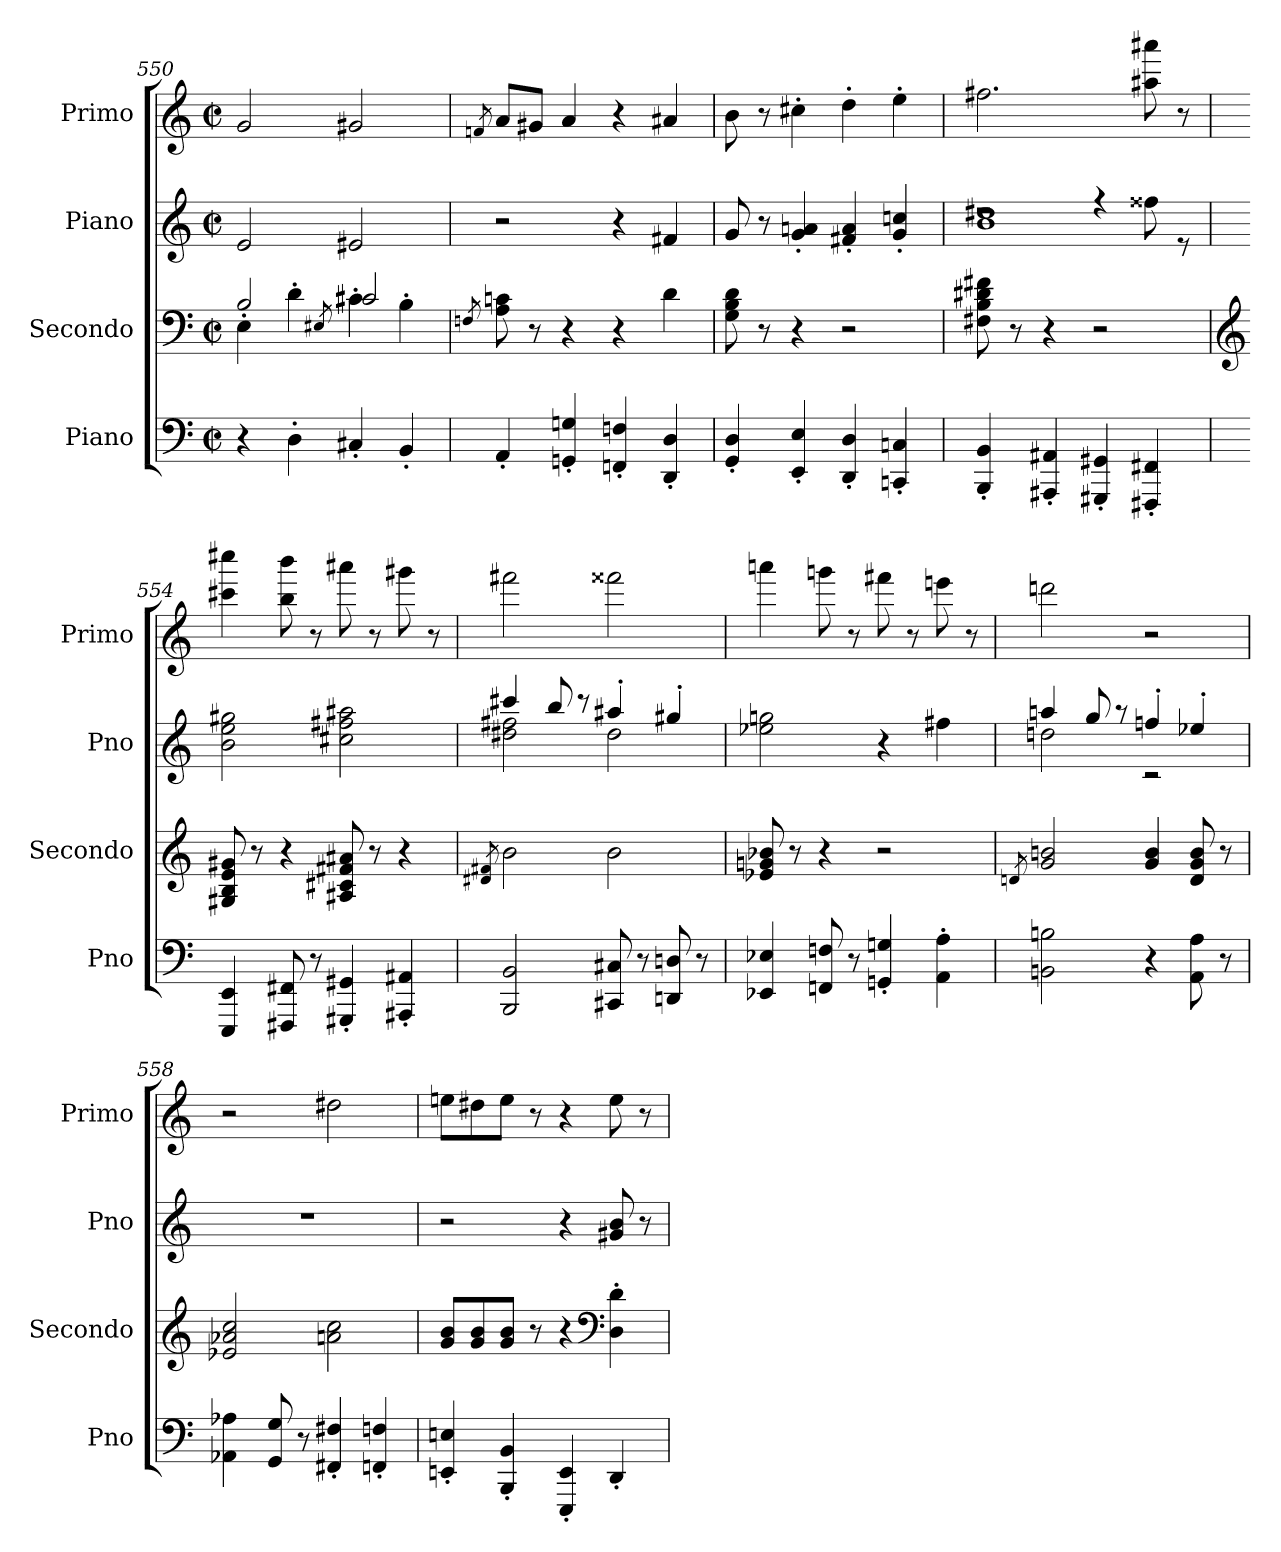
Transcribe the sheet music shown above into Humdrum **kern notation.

**kern	**kern	**kern	**kern
*part4	*part3	*part2	*part1
*staff4	*staff3	*staff2	*staff1
*I"Piano	*I"Secondo	*I"Piano	*I"Primo
*I'Pno	*I'Secondo	*I'Pno	*I'Primo
*clefF4	*clefF4	*clefG2	*clefG2
*k[]	*k[]	*k[]	*k[]
*M4/4	*M4/4	*M4/4	*M4/4
*met(c|)	*met(c|)	*met(c|)	*met(c|)
=550	=550	=550	=550
*	*^	*	*
4r	4E'\	2B/	2e/	2g/
4D'\	4d'\	.	.	.
.	.	8qE#X/	.	.
4C#X'/	4c#X'\	2c#/	2e#X/	2g#X/
4BB'/	4B'\	.	.	.
*	*v	*v	*	*
=551	=551	=551	=551
.	8qFn/	.	8qfn/
4AA'/	8A\ 8cn\	2r	8a/L
.	8r	.	8g#X/J
4GGn/' 4Gn/'	4r	.	4a/
4FFn/' 4Fn/'	4r	4r	4r
4DD/' 4D/'	4d\	4f#X/	4a#X/
!!LO:LB:g=z
=552	=552	=552	=552
4GG/' 4D/'	8G\ 8B\ 8d\	8g/	8b\
.	8r	8r	8r
4EE/' 4E/'	4r	4g/' 4an/'	4cc#X'\
4DD/' 4D/'	2r	4f#X/' 4a/'	4dd'\
4CCn/' 4Cn/'	.	4g/' 4ccn/'	4ee'\
=553	=553	=553	=553
*	*	*^	*
4BBB/' 4BB/'	8F#X\ 8B\ 8d#X\ 8f#X\	1b 1dd#X	2rdd	2.ff#X\
.	8r	.	.	.
4AAA#X/' 4AA#X/'	4r	.	.	.
4GGG#X/' 4GG#X/'	2r	.	4rff	.
4FFF#X/' 4FF#X/'	.	.	8ff##X\	8aa#X\ 8aaa#X\
.	.	.	8r	8r
*	*	*v	*v	*
=554	=554	=554	=554
*	*clefG2	*	*
4EEE/ 4EE/	8G#X/ 8B/ 8e/ 8g#X/	2b\ 2ee\ 2gg#X\	4ccc#X\ 4cccc#X\
.	8r	.	.
8FFF#X/ 8FF#X/	4r	.	8bb\ 8bbb\
8r	.	.	8r
4GGG#X/' 4GG#X/'	8A#X/ 8c#X/ 8f#X/ 8a#X/	2cc#X\ 2ff#X\ 2aa#X\	8aaa#X\
.	8r	.	8r
4AAA#X/' 4AA#X/'	4r	.	8ggg#X\
.	.	.	8r
=555	=555	=555	=555
.	8qd#X/ 8qf#X/	.	.
*	*	*^	*
2BBB/ 2BB/	2b\	4ccc#X/	2dd#X\ 2ff#X\	2fff#X\
.	.	8bb/	.	.
.	.	8r	.	.
8CC#X/ 8C#X/	2b\	4aa#X'/	2dd#\	2fff##X\
8r	.	.	.	.
8DDn/ 8Dn/	.	4gg#X'/	.	.
8r	.	.	.	.
*	*	*v	*v	*
!!LO:LB:g=z
=556	=556	=556	=556
4EE-X/ 4E-X/	8e-X/ 8gn/ 8b-X/	2ee-X\ 2ggn\	4aaan\
.	8r	.	.
8FFn/ 8Fn/	4r	.	8gggn\
8r	.	.	8r
4GGn/' 4Gn/'	2r	4r	8fff#X\
.	.	.	8r
4AA\' 4A\'	.	4ff#X\	8eeen\
.	.	.	8r
=557	=557	=557	=557
.	8qdn/	.	.
*	*	*^	*
2BBn\ 2Bn\	2g/ 2bn/	4aan/	2ddn\	2dddn\
.	.	8gg/	.	.
.	.	8r	.	.
4r	4g/ 4b/	4ffn'/	2rc	2r
8AA\ 8A\	8d/ 8g/ 8b/	4ee-X'/	.	.
8r	8r	.	.	.
*	*	*v	*v	*
=558	=558	=558	=558
4AA-X\ 4A-X\	2e-X/ 2a-X/ 2cc/	1r	2r
8GG/ 8G/	.	.	.
8r	.	.	.
4FF#X/' 4F#X/'	2an\ 2cc\	.	2dd#X\
4FFn/' 4Fn/'	.	.	.
=559	=559	=559	=559
4EEn/' 4En/'	8g/ 8b/L	2r	8een\L
.	8g/ 8b/	.	8dd#X\
4BBB/' 4BB/'	8g/ 8b/J	.	8ee\J
.	8r	.	8r
4EEE/' 4EE/'	4r	4r	4r
*	*clefF4	*	*
4DD'/	4D\' 4d\'	8g#X/ 8b/	8ee\
.	.	8r	8r
=	=	=	=
*-	*-	*-	*-
